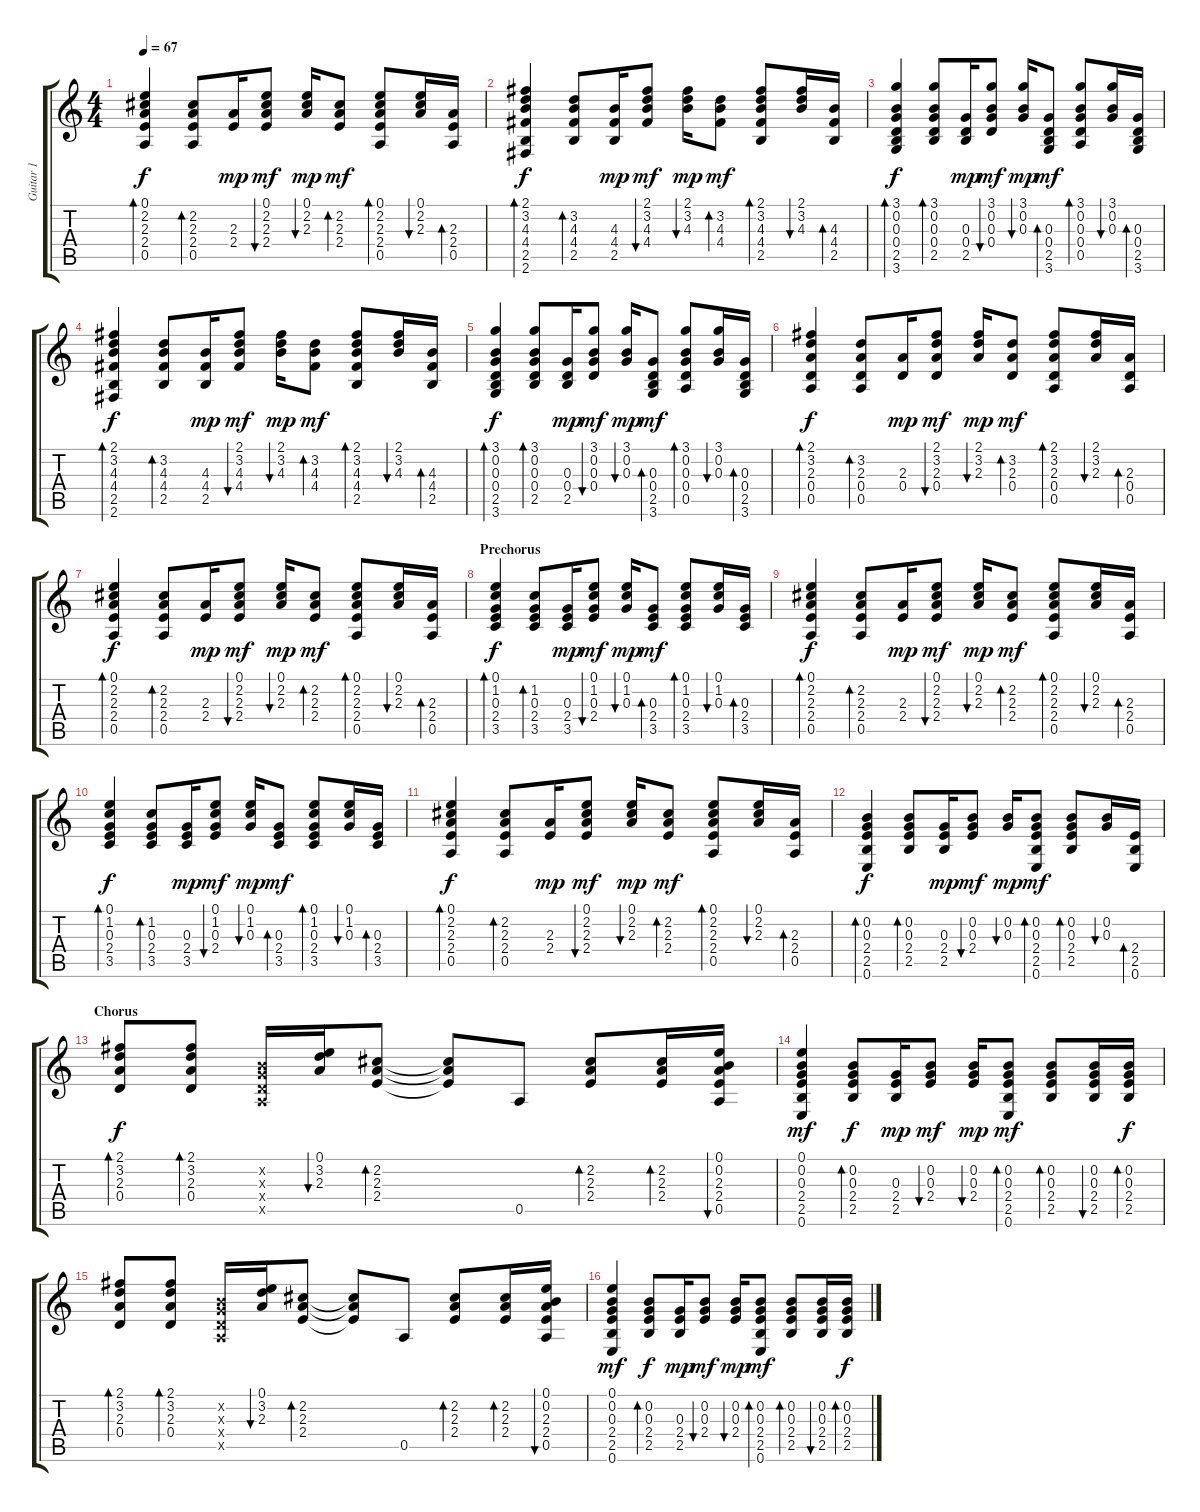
\track ("Guitar 1" "Guitar 1") {instrument acousticguitarsteel}
\staff {score tabs}
\tuning (E4 B3 G3 D3 A2 E2) {hide}
\ts (4 4)
\tempo 67
\clef g2
\ks c
(0.1 2.2 2.3 2.4 0.5).4{bd 120 dy f} (2.2 2.3 2.4 0.5).8{bd 60} (2.3 2.4).16{dy mp} (0.1 2.2 2.3 2.4).8{bu 30 dy mf} (0.1 2.2 2.3).16{bu 60 dy mp} (2.2 2.3 2.4).8{bd 30 dy mf} (0.1 2.2 2.3 2.4 0.5).8{bd 30} (0.1 2.2 2.3).16{bu 30} (2.3 2.4 0.5).16{bd 30} |
(2.1 3.2 4.3 4.4 2.5 2.6).4{bd 120 dy f} (3.2 4.3 4.4 2.5).8{bd 60} (4.3 4.4 2.5).16{dy mp} (2.1 3.2 4.3 4.4).8{bu 30 dy mf} (2.1 3.2 4.3).16{bu 60 dy mp} (3.2 4.3 4.4).8{bd 30 dy mf} (2.1 3.2 4.3 4.4 2.5).8{bd 30} (2.1 3.2 4.3).16{bu 30} (4.3 4.4 2.5).16{bd 30} |
(3.1 0.2 0.3 0.4 2.5 3.6).4{bd 30 dy f} (3.1 0.2 0.3 0.4 2.5).8{bd 60} (0.3 0.4 2.5).16{dy mp} (3.1 0.2 0.3 0.4).8{bu 30 dy mf} (3.1 0.2 0.3).16{bu 60 dy mp} (0.3 0.4 2.5 3.6).8{bd 30 dy mf} (3.1 0.2 0.3 0.4 0.5).8{bd 30} (3.1 0.2 0.3).16{bu 30} (0.3 0.4 2.5 3.6).16{bd 30} |
(2.1 3.2 4.3 4.4 2.5 2.6).4{bd 120 dy f} (3.2 4.3 4.4 2.5).8{bd 60} (4.3 4.4 2.5).16{dy mp} (2.1 3.2 4.3 4.4).8{bu 30 dy mf} (2.1 3.2 4.3).16{bu 60 dy mp} (3.2 4.3 4.4).8{bd 30 dy mf} (2.1 3.2 4.3 4.4 2.5).8{bd 30} (2.1 3.2 4.3).16{bu 30} (4.3 4.4 2.5).16{bd 30} |
(3.1 0.2 0.3 0.4 2.5 3.6).4{bd 30 dy f} (3.1 0.2 0.3 0.4 2.5).8{bd 60} (0.3 0.4 2.5).16{dy mp} (3.1 0.2 0.3 0.4).8{bu 30 dy mf} (3.1 0.2 0.3).16{bu 60 dy mp} (0.3 0.4 2.5 3.6).8{bd 30 dy mf} (3.1 0.2 0.3 0.4 0.5).8{bd 30} (3.1 0.2 0.3).16{bu 30} (0.3 0.4 2.5 3.6).16{bd 30} |
(2.1 3.2 2.3 0.4 0.5).4{bd 120 dy f} (3.2 2.3 0.4 0.5).8{bd 60} (2.3 0.4).16{dy mp} (2.1 3.2 2.3 0.4).8{bu 30 dy mf} (2.1 3.2 2.3).16{bu 60 dy mp} (3.2 2.3 0.4).8{bd 30 dy mf} (2.1 3.2 2.3 0.4 0.5).8{bd 30} (2.1 3.2 2.3).16{bu 30} (2.3 0.4 0.5).16{bd 30} |
(0.1 2.2 2.3 2.4 0.5).4{bd 120 dy f} (2.2 2.3 2.4 0.5).8{bd 60} (2.3 2.4).16{dy mp} (0.1 2.2 2.3 2.4).8{bu 30 dy mf} (0.1 2.2 2.3).16{bu 60 dy mp} (2.2 2.3 2.4).8{bd 30 dy mf} (0.1 2.2 2.3 2.4 0.5).8{bd 30} (0.1 2.2 2.3).16{bu 30} (2.3 2.4 0.5).16{bd 30} |
\section ("" "Prechorus")
(0.1 1.2 0.3 2.4 3.5).4{bd 120 dy f} (1.2 0.3 2.4 3.5).8{bd 60} (0.3 2.4 3.5).16{dy mp} (0.1 1.2 0.3 2.4).8{bu 30 dy mf} (0.1 1.2 0.3).16{bu 60 dy mp} (0.3 2.4 3.5).8{bd 30 dy mf} (0.1 1.2 0.3 2.4 3.5).8{bd 30} (0.1 1.2 0.3).16{bu 30} (0.3 2.4 3.5).16{bd 30} |
(0.1 2.2 2.3 2.4 0.5).4{bd 30 dy f} (2.2 2.3 2.4 0.5).8{bd 60} (2.3 2.4).16{dy mp} (0.1 2.2 2.3 2.4).8{bu 30 dy mf} (0.1 2.2 2.3).16{bu 60 dy mp} (2.2 2.3 2.4).8{bd 30 dy mf} (0.1 2.2 2.3 2.4 0.5).8{bd 30} (0.1 2.2 2.3).16{bu 30} (2.3 2.4 0.5).16{bd 30} |
(0.1 1.2 0.3 2.4 3.5).4{bd 120 dy f} (1.2 0.3 2.4 3.5).8{bd 60} (0.3 2.4 3.5).16{dy mp} (0.1 1.2 0.3 2.4).8{bu 30 dy mf} (0.1 1.2 0.3).16{bu 60 dy mp} (0.3 2.4 3.5).8{bd 30 dy mf} (0.1 1.2 0.3 2.4 3.5).8{bd 30} (0.1 1.2 0.3).16{bu 30} (0.3 2.4 3.5).16{bd 30} |
(0.1 2.2 2.3 2.4 0.5).4{bd 30 dy f} (2.2 2.3 2.4 0.5).8{bd 60} (2.3 2.4).16{dy mp} (0.1 2.2 2.3 2.4).8{bu 30 dy mf} (0.1 2.2 2.3).16{bu 60 dy mp} (2.2 2.3 2.4).8{bd 30 dy mf} (0.1 2.2 2.3 2.4 0.5).8{bd 30} (0.1 2.2 2.3).16{bu 30} (2.3 2.4 0.5).16{bd 30} |
(0.2 0.3 2.4 2.5 0.6).4{bd 120 dy f balance 4} (0.2 0.3 2.4 2.5).8{bd 60} (0.3 2.4 2.5).16{dy mp} (0.2 0.3 2.4).8{bu 30 dy mf} (0.2 0.3).16{bu 60 dy mp} (0.2 0.3 2.4 2.5 0.6).8{bd 30 dy mf} (0.2 0.3 2.4 2.5).8{bd 30} (0.2 0.3).16{bu 30} (2.4 2.5 0.6).16{bd 30} |
\section ("" "Chorus")
(2.1 3.2 2.3 0.4).8{bd 30 dy f} (2.1 3.2 2.3 0.4).8{bd 30} (0.2{x} 0.3{x} 0.4{x} 0.5{x}).16 (0.1 3.2 2.3).16{bu 30} (2.2 2.3 2.4).8{bd 30} (2.2{t} 2.3{t} 2.4{t}).8 0.5.8 (2.2 2.3 2.4).8{bd 30} (2.2 2.3 2.4).16{bd 30} (0.1 0.2 2.3 2.4 0.5).16{bu 30} |
(0.1 0.2 0.3 2.4 2.5 0.6).4{dy mf} (0.2 0.3 2.4 2.5).8{bd 30 dy f} (0.3 2.4 2.5).16{dy mp} (0.2 0.3 2.4).8{bu 30 dy mf} (0.2 0.3 2.4).16{bu 30 dy mp} (0.2 0.3 2.4 2.5 0.6).8{bd 30 dy mf} (0.2 0.3 2.4 2.5).8{bd 30} (0.2 0.3 2.4 2.5).16{bu 30} (0.2 0.3 2.4 2.5).16{bd 30 dy f} |
(2.1 3.2 2.3 0.4).8{bd 30} (2.1 3.2 2.3 0.4).8{bd 30} (0.2{x} 0.3{x} 0.4{x} 0.5{x}).16 (0.1 3.2 2.3).16{bu 30} (2.2 2.3 2.4).8{bd 30} (2.2{t} 2.3{t} 2.4{t}).8 0.5.8 (2.2 2.3 2.4).8{bd 30} (2.2 2.3 2.4).16{bd 30} (0.1 0.2 2.3 2.4 0.5).16{bu 30} |
(0.1 0.2 0.3 2.4 2.5 0.6).4{dy mf} (0.2 0.3 2.4 2.5).8{bd 30 dy f} (0.3 2.4 2.5).16{dy mp} (0.2 0.3 2.4).8{bu 30 dy mf} (0.2 0.3 2.4).16{bu 30 dy mp} (0.2 0.3 2.4 2.5 0.6).8{bd 30 dy mf} (0.2 0.3 2.4 2.5).8{bd 30} (0.2 0.3 2.4 2.5).16{bu 30} (0.2 0.3 2.4 2.5).16{bd 30 dy f}
